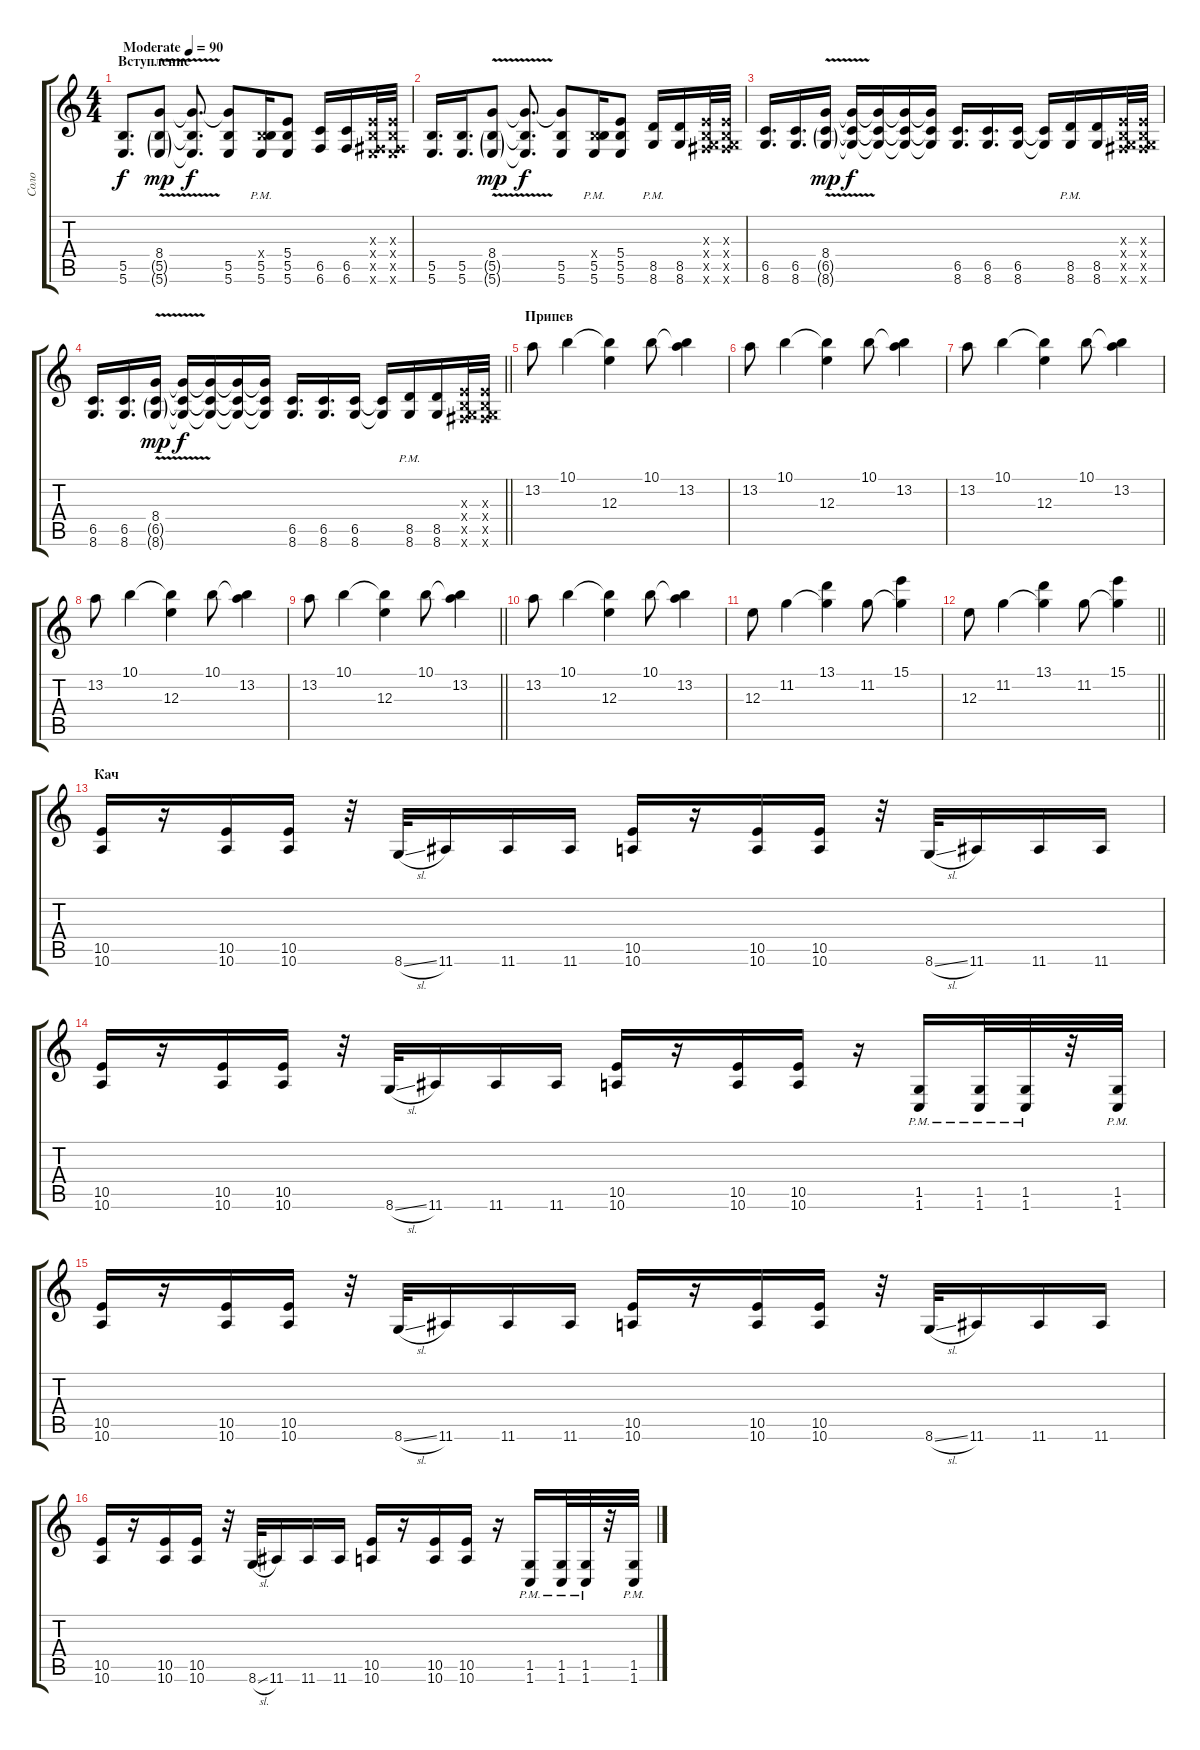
\track ("Соло" "Соло") {instrument electricguitarclean}
\staff {score tabs}
\tuning (Db4 Ab3 E3 B2 Gb2 B1) {hide}
\ts (4 4)
\section ("" "Вступление")
\tempo (90 "Moderate")
\clef g2
\ks c
(5.5 5.6).8{d dy f instrument electricguitarclean} (8.4{v} 5.5{g} 5.6{g}).8{dy mp} (8.4{t} 5.5{t} 5.6{t}).8{d dy f} (8.4{t} 5.5 5.6).8 (0.4{x} 5.5{pm} 5.6{pm}).16 (5.4 5.5 5.6).8 (6.5 6.6).16 (6.5 6.6).16 (0.3{x} 0.4{x} 0.5{x} 5.6{x}).32 (0.3{x} 0.4{x} 0.5{x} 5.6{x}).32 |
(5.5 5.6).16{d} (5.5 5.6).16{d} (8.4{v} 5.5{g} 5.6{g}).8{dy mp} (8.4{t} 5.5{t} 5.6{t}).8{d dy f} (8.4{t} 5.5 5.6).8 (0.4{x} 5.5{pm} 5.6{pm}).16 (5.4 5.5 5.6).8 (8.5{pm} 8.6{pm}).16 (8.5 8.6).16 (0.3{x} 0.4{x} 0.5{x} 8.6{x}).32 (0.3{x} 0.4{x} 0.5{x} 8.6{x}).32 |
(6.5 8.6).16{d} (6.5 8.6).16{d} (8.4{v} 6.5{g} 8.6{g}).16{dy mp} (8.4{t} 6.5{t} 8.6{t}).16{dy f} (8.4{t} 6.5{t} 8.6{t}).16 (8.4{t} 6.5{t} 8.6{t}).16 (8.4{t} 6.5{t} 8.6{t}).16 (6.5 8.6).16{d} (6.5 8.6).16{d} (6.5 8.6).16 (6.5{t} 8.6{t}).16 (8.5{pm} 8.6{pm}).16 (8.5 8.6).16 (0.3{x} 0.4{x} 0.5{x} 8.6{x}).32 (0.3{x} 0.4{x} 0.5{x} 8.6{x}).32 |
\barLineRight lightlight
(6.5 8.6).16{d} (6.5 8.6).16{d} (8.4{v} 6.5{g} 8.6{g}).16{dy mp} (8.4{t} 6.5{t} 8.6{t}).16{dy f} (8.4{t} 6.5{t} 8.6{t}).16 (8.4{t} 6.5{t} 8.6{t}).16 (8.4{t} 6.5{t} 8.6{t}).16 (6.5 8.6).16{d} (6.5 8.6).16{d} (6.5 8.6).16 (6.5{t} 8.6{t}).16 (8.5{pm} 8.6{pm}).16 (8.5 8.6).16 (0.3{x} 0.4{x} 0.5{x} 8.6{x}).32 (0.3{x} 0.4{x} 0.5{x} 8.6{x}).32 |
\section ("" "Припев")
13.2.8{instrument distortionguitar} 10.1.4 (10.1{t} 12.3).4 10.1.8 (10.1{t} 13.2).4 |
13.2.8 10.1.4 (10.1{t} 12.3).4 10.1.8 (10.1{t} 13.2).4 |
13.2.8 10.1.4 (10.1{t} 12.3).4 10.1.8 (10.1{t} 13.2).4 |
13.2.8 10.1.4 (10.1{t} 12.3).4 10.1.8 (10.1{t} 13.2).4 |
\barLineRight lightlight
13.2.8 10.1.4 (10.1{t} 12.3).4 10.1.8 (10.1{t} 13.2).4 |
13.2.8 10.1.4 (10.1{t} 12.3).4 10.1.8 (10.1{t} 13.2).4 |
12.3.8 11.2.4 (13.1 11.2{t}).4 11.2.8 (15.1 11.2{t}).4 |
\barLineRight lightlight
12.3.8 11.2.4 (13.1 11.2{t}).4 11.2.8 (15.1 11.2{t}).4 |
\section ("" "Кач")
(10.5 10.6).16 r.16 (10.5 10.6).16 (10.5 10.6).16 r.32 8.6{sl}.32 11.6.16 11.6.16 11.6.16 (10.5 10.6).16 r.16 (10.5 10.6).16 (10.5 10.6).16 r.32 8.6{sl}.32 11.6.16 11.6.16 11.6.16 |
(10.5 10.6).16 r.16 (10.5 10.6).16 (10.5 10.6).16 r.32 8.6{sl}.32 11.6.16 11.6.16 11.6.16 (10.5 10.6).16 r.16 (10.5 10.6).16 (10.5 10.6).16 r.16 (1.5{pm} 1.6{pm}).16 (1.5{pm} 1.6{pm}).32 (1.5{pm} 1.6{pm}).32 r.32 (1.5{pm} 1.6{pm}).32 |
(10.5 10.6).16 r.16 (10.5 10.6).16 (10.5 10.6).16 r.32 8.6{sl}.32 11.6.16 11.6.16 11.6.16 (10.5 10.6).16 r.16 (10.5 10.6).16 (10.5 10.6).16 r.32 8.6{sl}.32 11.6.16 11.6.16 11.6.16 |
(10.5 10.6).16 r.16 (10.5 10.6).16 (10.5 10.6).16 r.32 8.6{sl}.32 11.6.16 11.6.16 11.6.16 (10.5 10.6).16 r.16 (10.5 10.6).16 (10.5 10.6).16 r.16 (1.5{pm} 1.6{pm}).16 (1.5{pm} 1.6{pm}).32 (1.5{pm} 1.6{pm}).32 r.32 (1.5{pm} 1.6{pm}).32
